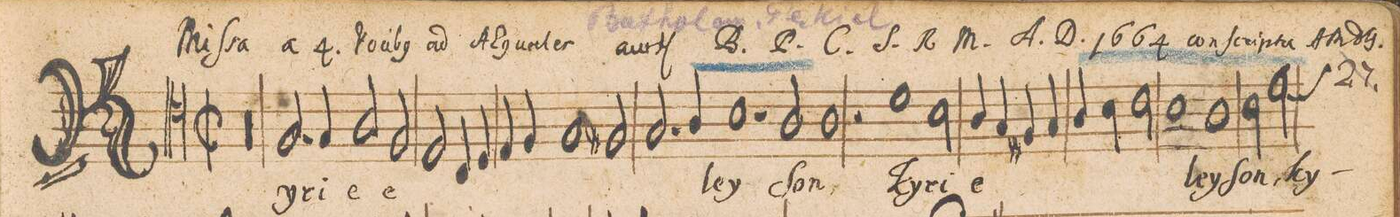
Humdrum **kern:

**kern	**text
*I"[Tenor II]	*
*clefC4	*
*k[]	*
*met(C|)	*
*M2/1	*
00r	.
=2-	=2-
=3-	=3-
*2\right	*
2.G/	Ky-
4G/	-ri-
2A/	-e
2F/	e-
=4	=4
2E/	.
4C/	.
4D/	.
4E/	.
4F/	.
1G/	.
=5-	=5-
2F#X/	.
2.G/	.
4A/	.
=6-	=6-
1.B	-ley-
2A/	-ſon,
=7-	=7-
1A	.
2r	.
1d\	ky-
=8-	=8-
2B\	-ri-
4A/	-e
4G/	.
4F#X/	.
4G/	.
=9	=9
4A\	.
4B\	.
2c\	.
1B	[e]-
=10-	=10-
1A	-ley-
2B\	-ſon,
*custos:c	*
2e\	ky-
=11	=11
*-	*-
